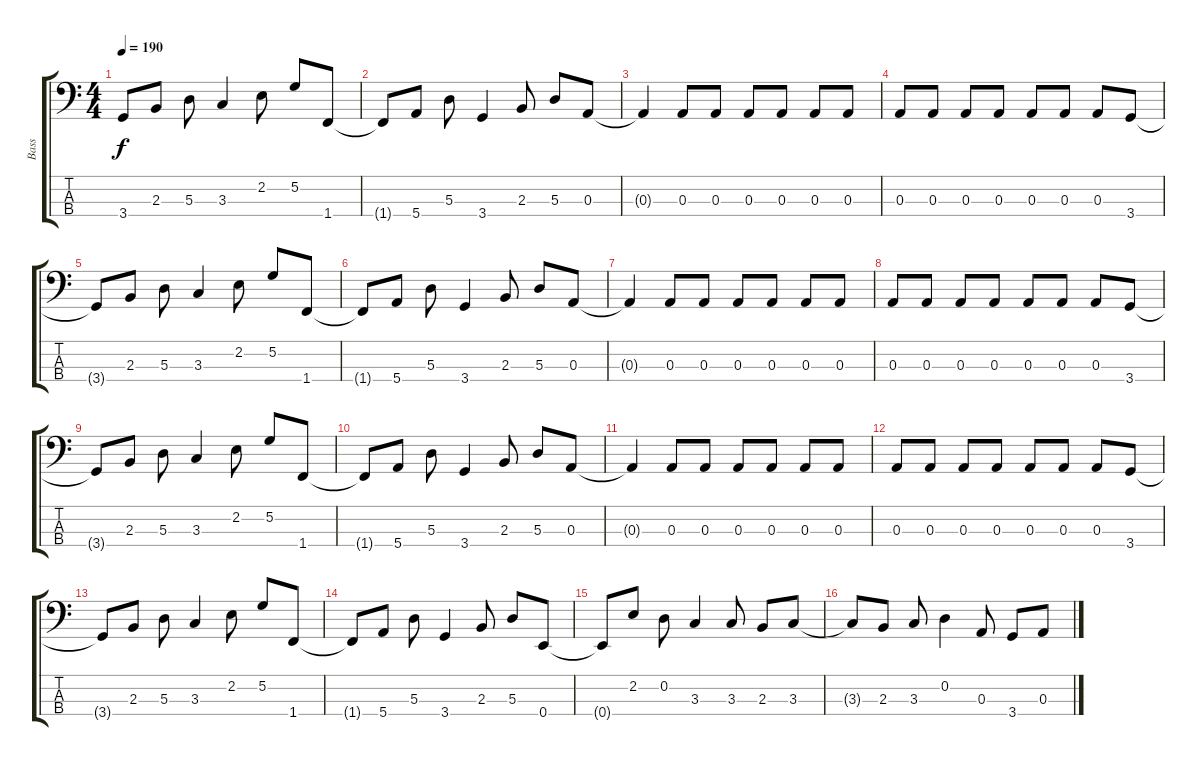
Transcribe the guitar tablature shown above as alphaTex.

\track ("Bass" "Bass") {instrument electricbassfinger}
\staff {score tabs}
\tuning (G2 D2 A1 E1) {hide}
\ts (4 4)
\tempo 190
\clef f4
\ks c
3.4{t}.8{dy f} 2.3.8 5.3.8 3.3.4 2.2.8 5.2.8 1.4.8 |
1.4{t}.8 5.4.8 5.3.8 3.4.4 2.3.8 5.3.8 0.3.8 |
0.3{t}.4 0.3.8 0.3.8 0.3.8 0.3.8 0.3.8 0.3.8 |
0.3.8 0.3.8 0.3.8 0.3.8 0.3.8 0.3.8 0.3.8 3.4.8 |
3.4{t}.8 2.3.8 5.3.8 3.3.4 2.2.8 5.2.8 1.4.8 |
1.4{t}.8 5.4.8 5.3.8 3.4.4 2.3.8 5.3.8 0.3.8 |
0.3{t}.4 0.3.8 0.3.8 0.3.8 0.3.8 0.3.8 0.3.8 |
0.3.8 0.3.8 0.3.8 0.3.8 0.3.8 0.3.8 0.3.8 3.4.8 |
3.4{t}.8 2.3.8 5.3.8 3.3.4 2.2.8 5.2.8 1.4.8 |
1.4{t}.8 5.4.8 5.3.8 3.4.4 2.3.8 5.3.8 0.3.8 |
0.3{t}.4 0.3.8 0.3.8 0.3.8 0.3.8 0.3.8 0.3.8 |
0.3.8 0.3.8 0.3.8 0.3.8 0.3.8 0.3.8 0.3.8 3.4.8 |
3.4{t}.8 2.3.8 5.3.8 3.3.4 2.2.8 5.2.8 1.4.8 |
1.4{t}.8 5.4.8 5.3.8 3.4.4 2.3.8 5.3.8 0.4.8 |
0.4{t}.8 2.2.8 0.2.8 3.3.4 3.3.8 2.3.8 3.3.8 |
3.3{t}.8 2.3.8 3.3.8 0.2.4 0.3.8 3.4.8 0.3.8
